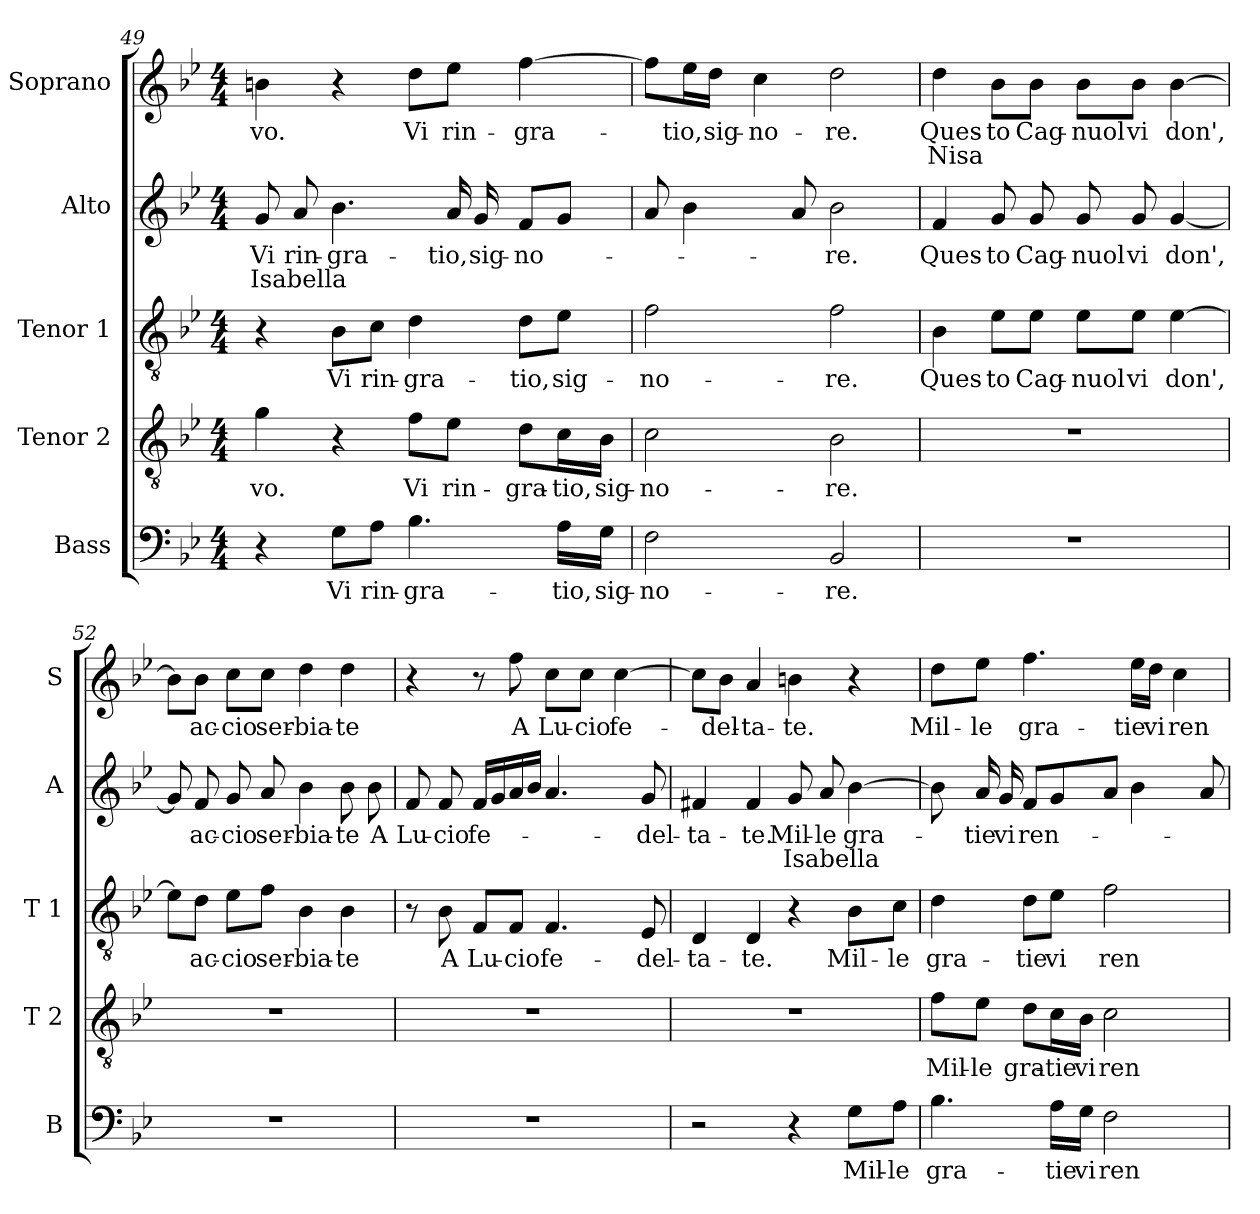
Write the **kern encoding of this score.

**kern	**text	**kern	**text	**kern	**text	**kern	**text	**text	**kern	**text	**text
*part5	*part5	*part4	*part4	*part3	*part3	*part2	*part2	*part2	*part1	*part1	*part1
*staff5	*staff5	*staff4	*staff4	*staff3	*staff3	*staff2	*staff2	*staff2	*staff1	*staff1	*staff1
*I"Bass	*	*I"Tenor 2	*	*I"Tenor 1	*	*I"Alto	*	*	*I"Soprano	*	*
*I'B	*	*I'T 2	*	*I'T 1	*	*I'A	*	*	*I'S	*	*
*clefF4	*	*clefGv2	*	*clefGv2	*	*clefG2	*	*	*clefG2	*	*
*k[b-e-]	*	*k[b-e-]	*	*k[b-e-]	*	*k[b-e-]	*	*	*k[b-e-]	*	*
*B-:	*	*B-:	*	*B-:	*	*B-:	*	*	*B-:	*	*
*M4/4	*	*M4/4	*	*M4/4	*	*M4/4	*	*	*M4/4	*	*
=49	=49	=49	=49	=49	=49	=49	=49	=49	=49	=49	=49
!	!	!	!LO:LY:b	!	!	!	!LO:LY:b	!LO:LY:a	!	!LO:LY:b	!
4r	.	4g\	-vo.	4r	.	8g/	Vi	Isabella	4bn\	-vo.	.
!	!	!	!	!	!	!	!LO:LY:b	!	!	!	!
.	.	.	.	.	.	8a/	rin-	.	.	.	.
!	!LO:LY:b	!	!	!	!LO:LY:b	!	!LO:LY:b	!	!	!	!
8G\L	Vi	4r	.	8B-\L	Vi	4.b-\	-gra-	.	4r	.	.
!	!LO:LY:b	!	!	!	!LO:LY:b	!	!	!	!	!	!
8A\J	rin-	.	.	8c\J	rin-	.	.	.	.	.	.
!	!LO:LY:b	!	!LO:LY:b	!	!LO:LY:b	!	!	!	!	!LO:LY:b	!
4.B-\	-gra-	8f\L	Vi	4d\	-gra-	.	.	.	8dd\L	Vi	.
!	!	!	!LO:LY:b	!	!	!	!LO:LY:b	!	!	!LO:LY:b	!
.	.	8e-\J	rin-	.	.	16a/	-tio,	.	8ee-\J	rin-	.
!	!	!	!	!	!	!	!LO:LY:b	!	!	!	!
.	.	.	.	.	.	16g/	sig-	.	.	.	.
!	!	!	!LO:LY:b	!	!LO:LY:b	!	!LO:LY:b	!	!	!LO:LY:b	!
.	.	8d\L	-gra-	8d\L	-tio,	8f/L	-no-	.	[4ff\	-gra-	.
!	!LO:LY:b	!	!LO:LY:b	!	!LO:LY:b	!	!	!	!	!	!
16A\LL	-tio,	16c\L	-tio,	8e-\J	sig-	8g/J	.	.	.	.	.
!	!LO:LY:b	!	!LO:LY:b	!	!	!	!	!	!	!	!
16G\JJ	sig-	16B-\JJ	sig-	.	.	.	.	.	.	.	.
!!LO:LB:g=z
=50	=50	=50	=50	=50	=50	=50	=50	=50	=50	=50	=50
!	!LO:LY:b	!	!LO:LY:b	!	!LO:LY:b	!	!	!	!	!	!
2F\	-no-	2c\	-no-	2f\	-no-	8a/	.	.	8ff\L]	.	.
!	!	!	!	!	!	!	!	!	!	!LO:LY:b	!
.	.	.	.	.	.	4b-\	.	.	16ee-\L	-tio,	.
!	!	!	!	!	!	!	!	!	!	!LO:LY:b	!
.	.	.	.	.	.	.	.	.	16dd\JJ	sig-	.
!	!	!	!	!	!	!	!	!	!	!LO:LY:b	!
.	.	.	.	.	.	.	.	.	4cc\	-no-	.
.	.	.	.	.	.	8a/	.	.	.	.	.
!	!LO:LY:b	!	!LO:LY:b	!	!LO:LY:b	!	!LO:LY:b	!	!	!LO:LY:b	!
2BB-/	-re.	2B-\	-re.	2f\	-re.	2b-\	-re.	.	2dd\	-re.	.
=51	=51	=51	=51	=51	=51	=51	=51	=51	=51	=51	=51
!	!	!	!	!	!LO:LY:b	!	!LO:LY:b	!	!	!LO:LY:b	!LO:LY:a
1r	.	1r	.	4B-\	Ques-	4f/	Ques-	.	4dd\	Ques-	Nisa
!	!	!	!	!	!LO:LY:b	!	!LO:LY:b	!	!	!LO:LY:b	!
.	.	.	.	8e-\L	-to	8g/	-to	.	8b-\L	-to	.
!	!	!	!	!	!LO:LY:b	!	!LO:LY:b	!	!	!LO:LY:b	!
.	.	.	.	8e-\J	Cag-	8g/	Cag-	.	8b-\J	Cag-	.
!	!	!	!	!	!LO:LY:b	!	!LO:LY:b	!	!	!LO:LY:b	!
.	.	.	.	8e-\L	-nuol	8g/	-nuol	.	8b-\L	-nuol	.
!	!	!	!	!	!LO:LY:b	!	!LO:LY:b	!	!	!LO:LY:b	!
.	.	.	.	8e-\J	vi	8g/	vi	.	8b-\J	vi	.
!	!	!	!	!	!LO:LY:b	!	!LO:LY:b	!	!	!LO:LY:b	!
.	.	.	.	[4e-\	don',	[4g/	don',	.	[4b-\	don',	.
=52	=52	=52	=52	=52	=52	=52	=52	=52	=52	=52	=52
1r	.	1r	.	8e-\L]	.	8g/]	.	.	8b-\L]	.	.
!	!	!	!	!	!LO:LY:b	!	!LO:LY:b	!	!	!LO:LY:b	!
.	.	.	.	8d\J	ac-	8f/	ac-	.	8b-\J	ac-	.
!	!	!	!	!	!LO:LY:b	!	!LO:LY:b	!	!	!LO:LY:b	!
.	.	.	.	8e-\L	-cio	8g/	-cio	.	8cc\L	-cio	.
!	!	!	!	!	!LO:LY:b	!	!LO:LY:b	!	!	!LO:LY:b	!
.	.	.	.	8f\J	ser-	8a/	ser-	.	8cc\J	ser-	.
!	!	!	!	!	!LO:LY:b	!	!LO:LY:b	!	!	!LO:LY:b	!
.	.	.	.	4B-\	-bia-	4b-\	-bia-	.	4dd\	-bia-	.
!	!	!	!	!	!LO:LY:b	!	!LO:LY:b	!	!	!LO:LY:b	!
.	.	.	.	4B-\	-te	8b-\	-te	.	4dd\	-te	.
!	!	!	!	!	!	!	!LO:LY:b	!	!	!	!
.	.	.	.	.	.	8b-\	A	.	.	.	.
=53	=53	=53	=53	=53	=53	=53	=53	=53	=53	=53	=53
!	!	!	!	!	!	!	!LO:LY:b	!	!	!	!
1r	.	1r	.	8r	.	8f/	Lu-	.	4r	.	.
!	!	!	!	!	!LO:LY:b	!	!LO:LY:b	!	!	!	!
.	.	.	.	8B-\	A	8f/	-cio	.	.	.	.
!	!	!	!	!	!LO:LY:b	!	!LO:LY:b	!	!	!	!
.	.	.	.	8F/L	Lu-	16f/LL	fe-	.	8r	.	.
.	.	.	.	.	.	16g/	.	.	.	.	.
!	!	!	!	!	!LO:LY:b	!	!	!	!	!LO:LY:b	!
.	.	.	.	8F/J	-cio	16a/	.	.	8ff\	A	.
.	.	.	.	.	.	16b-/JJ	.	.	.	.	.
!	!	!	!	!	!LO:LY:b	!	!	!	!	!LO:LY:b	!
.	.	.	.	4.F/	fe-	4.a/	.	.	8cc\L	Lu-	.
!	!	!	!	!	!	!	!	!	!	!LO:LY:b	!
.	.	.	.	.	.	.	.	.	8cc\J	-cio	.
!	!	!	!	!	!	!	!	!	!	!LO:LY:b	!
.	.	.	.	.	.	.	.	.	[4cc\	fe-	.
!	!	!	!	!	!LO:LY:b	!	!LO:LY:b	!	!	!	!
.	.	.	.	8E-/	-del-	8g/	-del-	.	.	.	.
!!LO:LB:g=z
=54	=54	=54	=54	=54	=54	=54	=54	=54	=54	=54	=54
!	!	!	!	!	!LO:LY:b	!	!LO:LY:b	!	!	!	!
2r	.	1r	.	4D/	-ta-	4f#X/	-ta-	.	8cc\L]	.	.
!	!	!	!	!	!	!	!	!	!	!LO:LY:b	!
.	.	.	.	.	.	.	.	.	8b-\J	-del-	.
!	!	!	!	!	!LO:LY:b	!	!LO:LY:b	!	!	!LO:LY:b	!
.	.	.	.	4D/	-te.	4f#/	-te.	.	4a/	-ta-	.
!	!	!	!	!	!	!	!LO:LY:b	!LO:LY:a	!	!LO:LY:b	!
4r	.	.	.	4r	.	8g/	Mil-	Isabella	4bn\	-te.	.
!	!	!	!	!	!	!	!LO:LY:b	!	!	!	!
.	.	.	.	.	.	8a/	-le	.	.	.	.
!	!LO:LY:b	!	!	!	!LO:LY:b	!	!LO:LY:b	!	!	!	!
8G\L	Mil-	.	.	8B-\L	Mil-	[4b-\	gra-	.	4r	.	.
!	!LO:LY:b	!	!	!	!LO:LY:b	!	!	!	!	!	!
8A\J	-le	.	.	8c\J	-le	.	.	.	.	.	.
=55	=55	=55	=55	=55	=55	=55	=55	=55	=55	=55	=55
!	!LO:LY:b	!	!LO:LY:b	!	!LO:LY:b	!	!	!	!	!LO:LY:b	!
4.B-\	gra-	8f\L	Mil-	4d\	gra-	8b-\]	.	.	8dd\L	Mil-	.
!	!	!	!LO:LY:b	!	!	!	!LO:LY:b	!	!	!LO:LY:b	!
.	.	8e-\J	-le	.	.	16a/	-tie	.	8ee-\J	-le	.
!	!	!	!	!	!	!	!LO:LY:b	!	!	!	!
.	.	.	.	.	.	16g/	vi	.	.	.	.
!	!	!	!LO:LY:b	!	!LO:LY:b	!	!LO:LY:b	!	!	!LO:LY:b	!
.	.	8d\L	gra-	8d\L	-tie	8f/L	ren-	.	4.ff\	gra-	.
!	!LO:LY:b	!	!LO:LY:b	!	!LO:LY:b	!	!	!	!	!	!
16A\LL	-tie	16c\L	-tie	8e-\J	vi	8g/	.	.	.	.	.
!	!LO:LY:b	!	!LO:LY:b	!	!	!	!	!	!	!	!
16G\JJ	vi	16B-\JJ	vi	.	.	.	.	.	.	.	.
!	!LO:LY:b	!	!LO:LY:b	!	!LO:LY:b	!	!	!	!	!	!
2F\	ren-	2c\	ren-	2f\	ren-	8a/J	.	.	.	.	.
!	!	!	!	!	!	!	!	!	!	!LO:LY:b	!
.	.	.	.	.	.	4b-\	.	.	16ee-\LL	-tie	.
!	!	!	!	!	!	!	!	!	!	!LO:LY:b	!
.	.	.	.	.	.	.	.	.	16dd\JJ	vi	.
!	!	!	!	!	!	!	!	!	!	!LO:LY:b	!
.	.	.	.	.	.	.	.	.	4cc\	ren-	.
.	.	.	.	.	.	8a/	.	.	.	.	.
=	=	=	=	=	=	=	=	=	=	=	=
*-	*-	*-	*-	*-	*-	*-	*-	*-	*-	*-	*-
